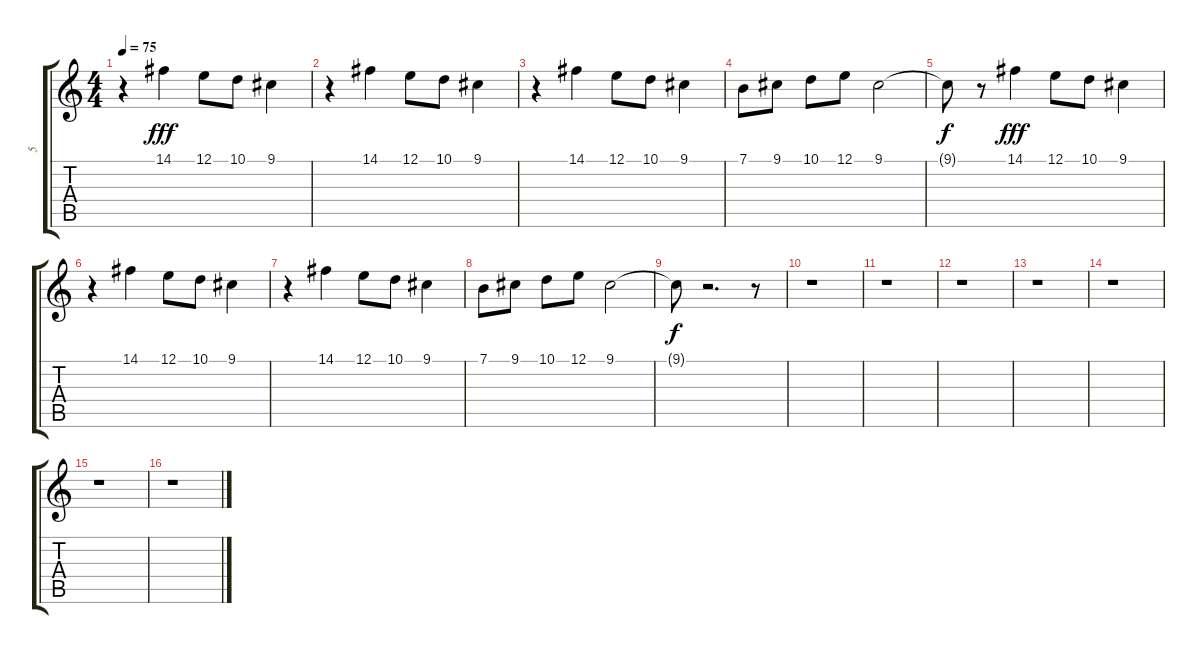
\track ("5" "5") {instrument stringensemble1}
\staff {score tabs}
\tuning (E4 B3 G3 D3 A2 E2) {hide}
\ts (4 4)
\tempo 75
\clef g2
\ks c
r.4{dy fff} 14.1.4 12.1.8 10.1.8 9.1.4 |
r.4 14.1.4 12.1.8 10.1.8 9.1.4 |
r.4 14.1.4 12.1.8 10.1.8 9.1.4 |
7.1.8 9.1.8 10.1.8 12.1.8 9.1.2 |
9.1{t}.8{dy f} r.8 14.1.4{dy fff} 12.1.8 10.1.8 9.1.4 |
r.4 14.1.4 12.1.8 10.1.8 9.1.4 |
r.4 14.1.4 12.1.8 10.1.8 9.1.4 |
7.1.8 9.1.8 10.1.8 12.1.8 9.1.2 |
9.1{t}.8{dy f} r.2{d} r.8 |
r.1 |
r.1 |
r.1 |
r.1 |
r.1 |
r.1 |
r.1
